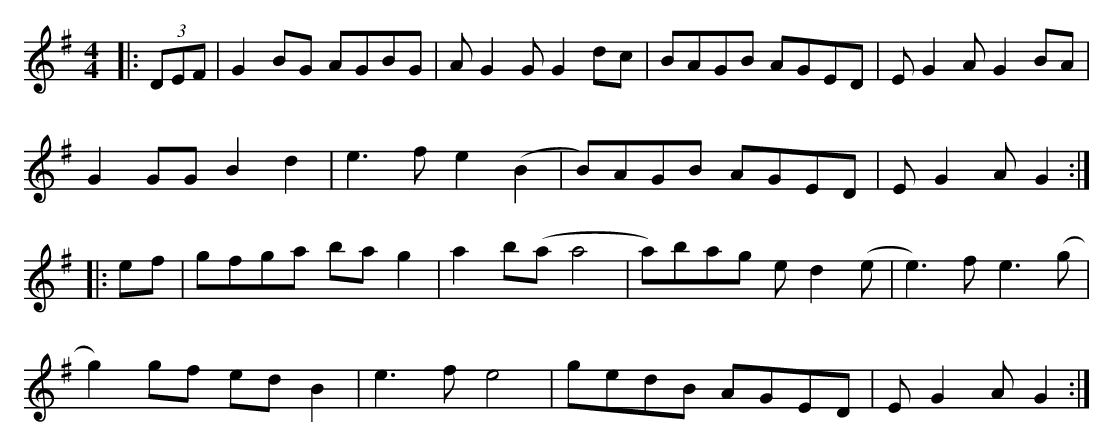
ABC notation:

X:1
M:4/4
K:G
|:(3DEF|G2BG AGBG|AG2G G2dc|BAGB AGED|EG2A G2BA|
G2 GG B2d2|e3f e2(B2|B)AGB AGED|EG2A G2:|
|:ef|gfga bag2|a2b(a a4|a)bag ed2(e|e3 )f e3(g|
g2) gf edB2|e3f e4|gedB AGED|EG2A G2:|
